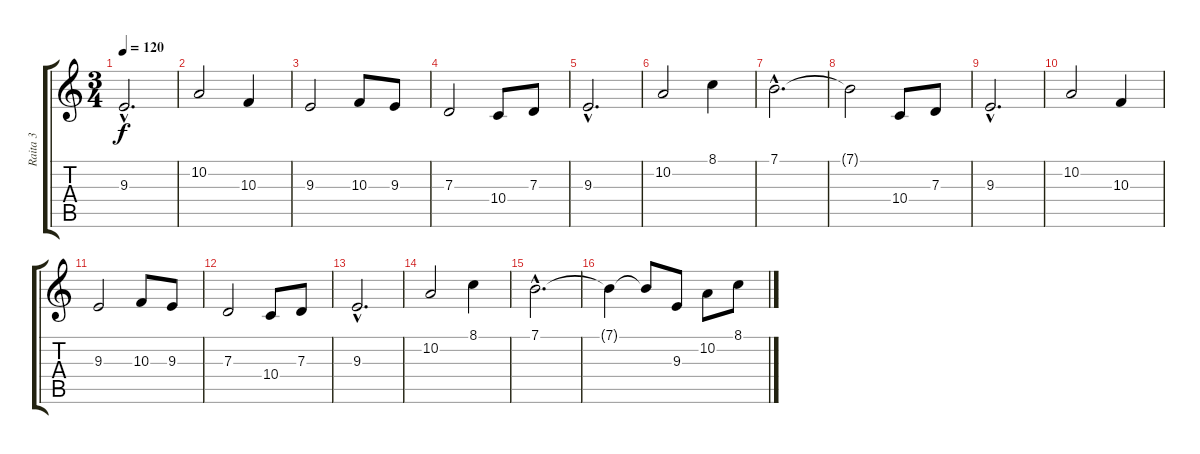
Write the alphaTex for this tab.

\track ("Raita 3" "Raita 3") {instrument stringensemble1}
\staff {score tabs}
\tuning (E4 B3 G3 D3 A2 E2) {hide}
\ts (3 4)
\tempo 120
\clef g2
\ks c
9.3{hac}.2{d dy f} |
10.2.2 10.3.4 |
9.3.2 10.3.8 9.3.8 |
7.3.2 10.4.8 7.3.8 |
9.3{hac}.2{d} |
10.2.2 8.1.4 |
7.1{hac}.2{d} |
7.1{t}.2 10.4.8 7.3.8 |
9.3{hac}.2{d} |
10.2.2 10.3.4 |
9.3.2 10.3.8 9.3.8 |
7.3.2 10.4.8 7.3.8 |
9.3{hac}.2{d} |
10.2.2 8.1.4 |
7.1{hac}.2{d} |
7.1{t}.4 7.1{t}.8 9.3.8 10.2.8 8.1.8
